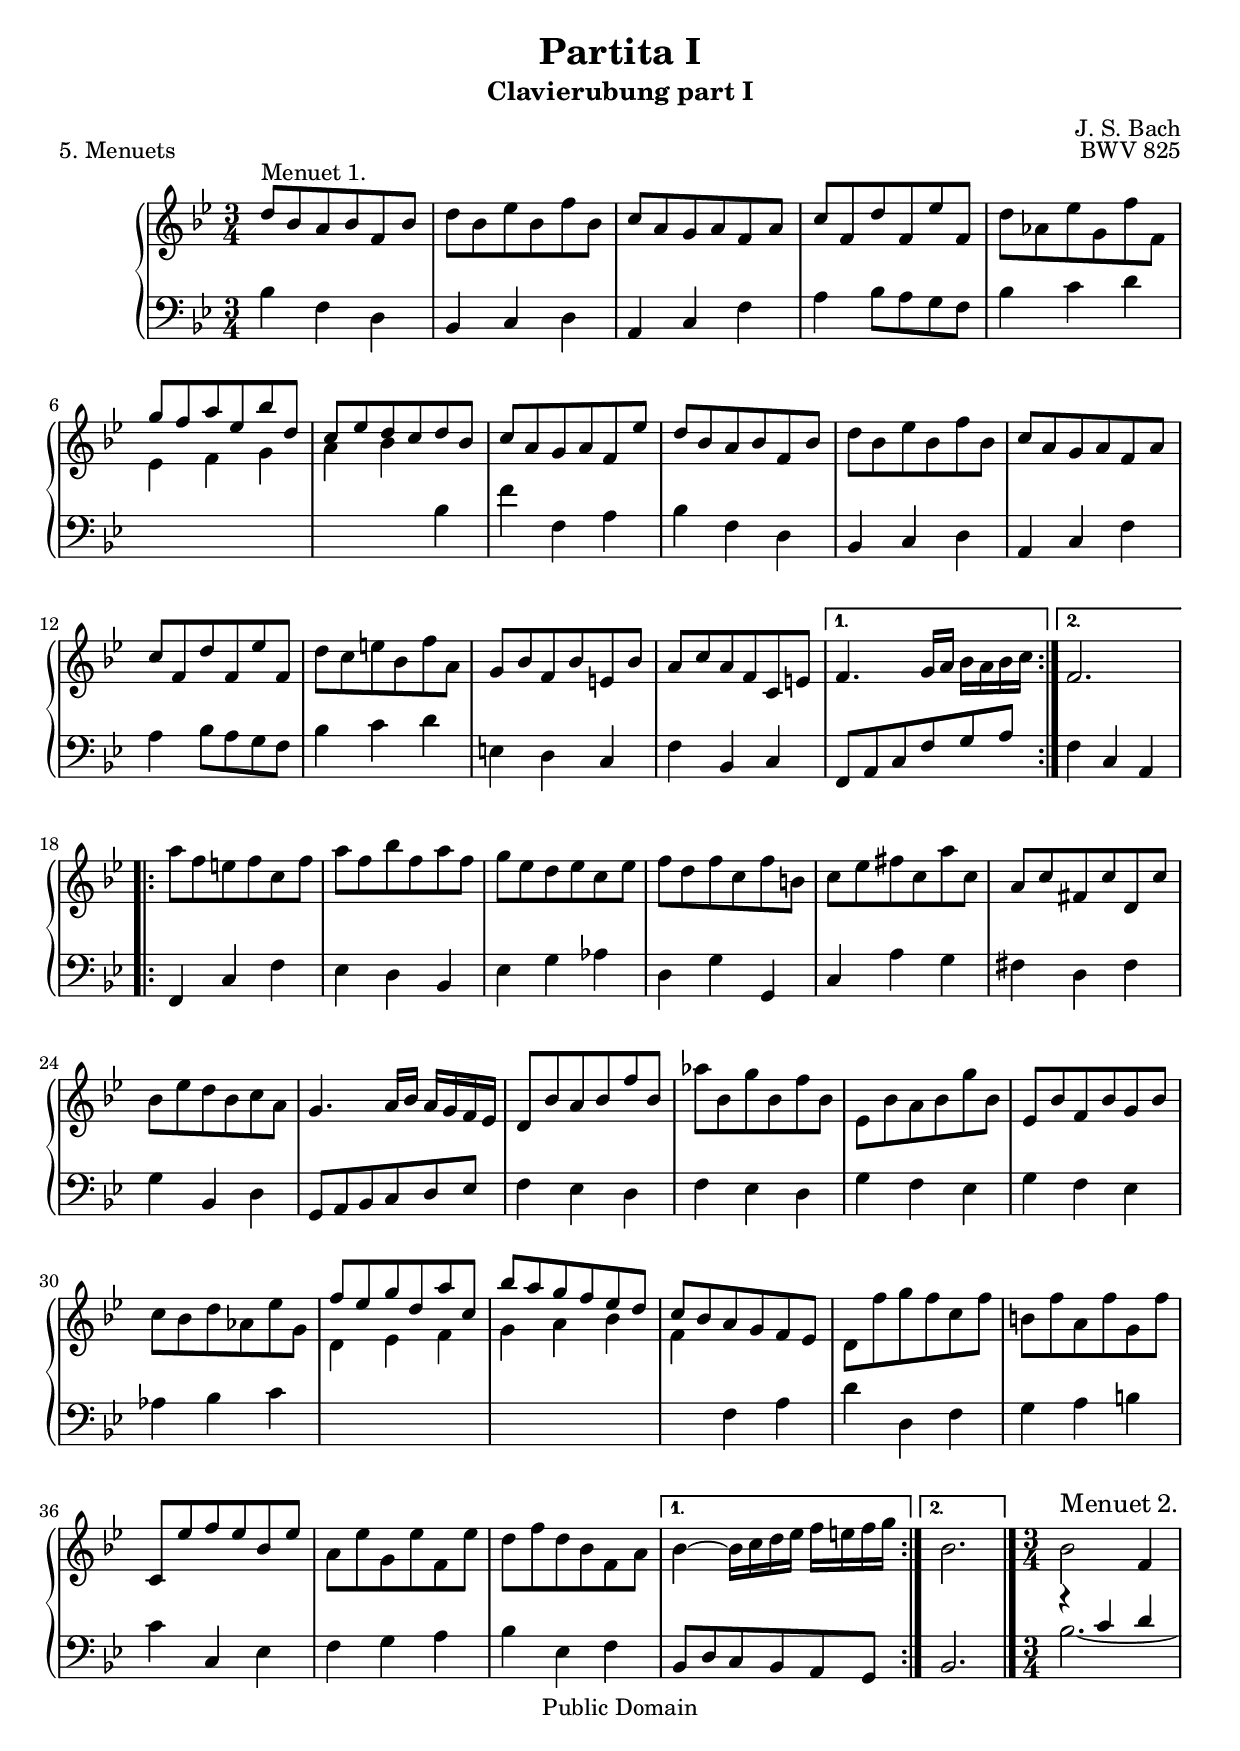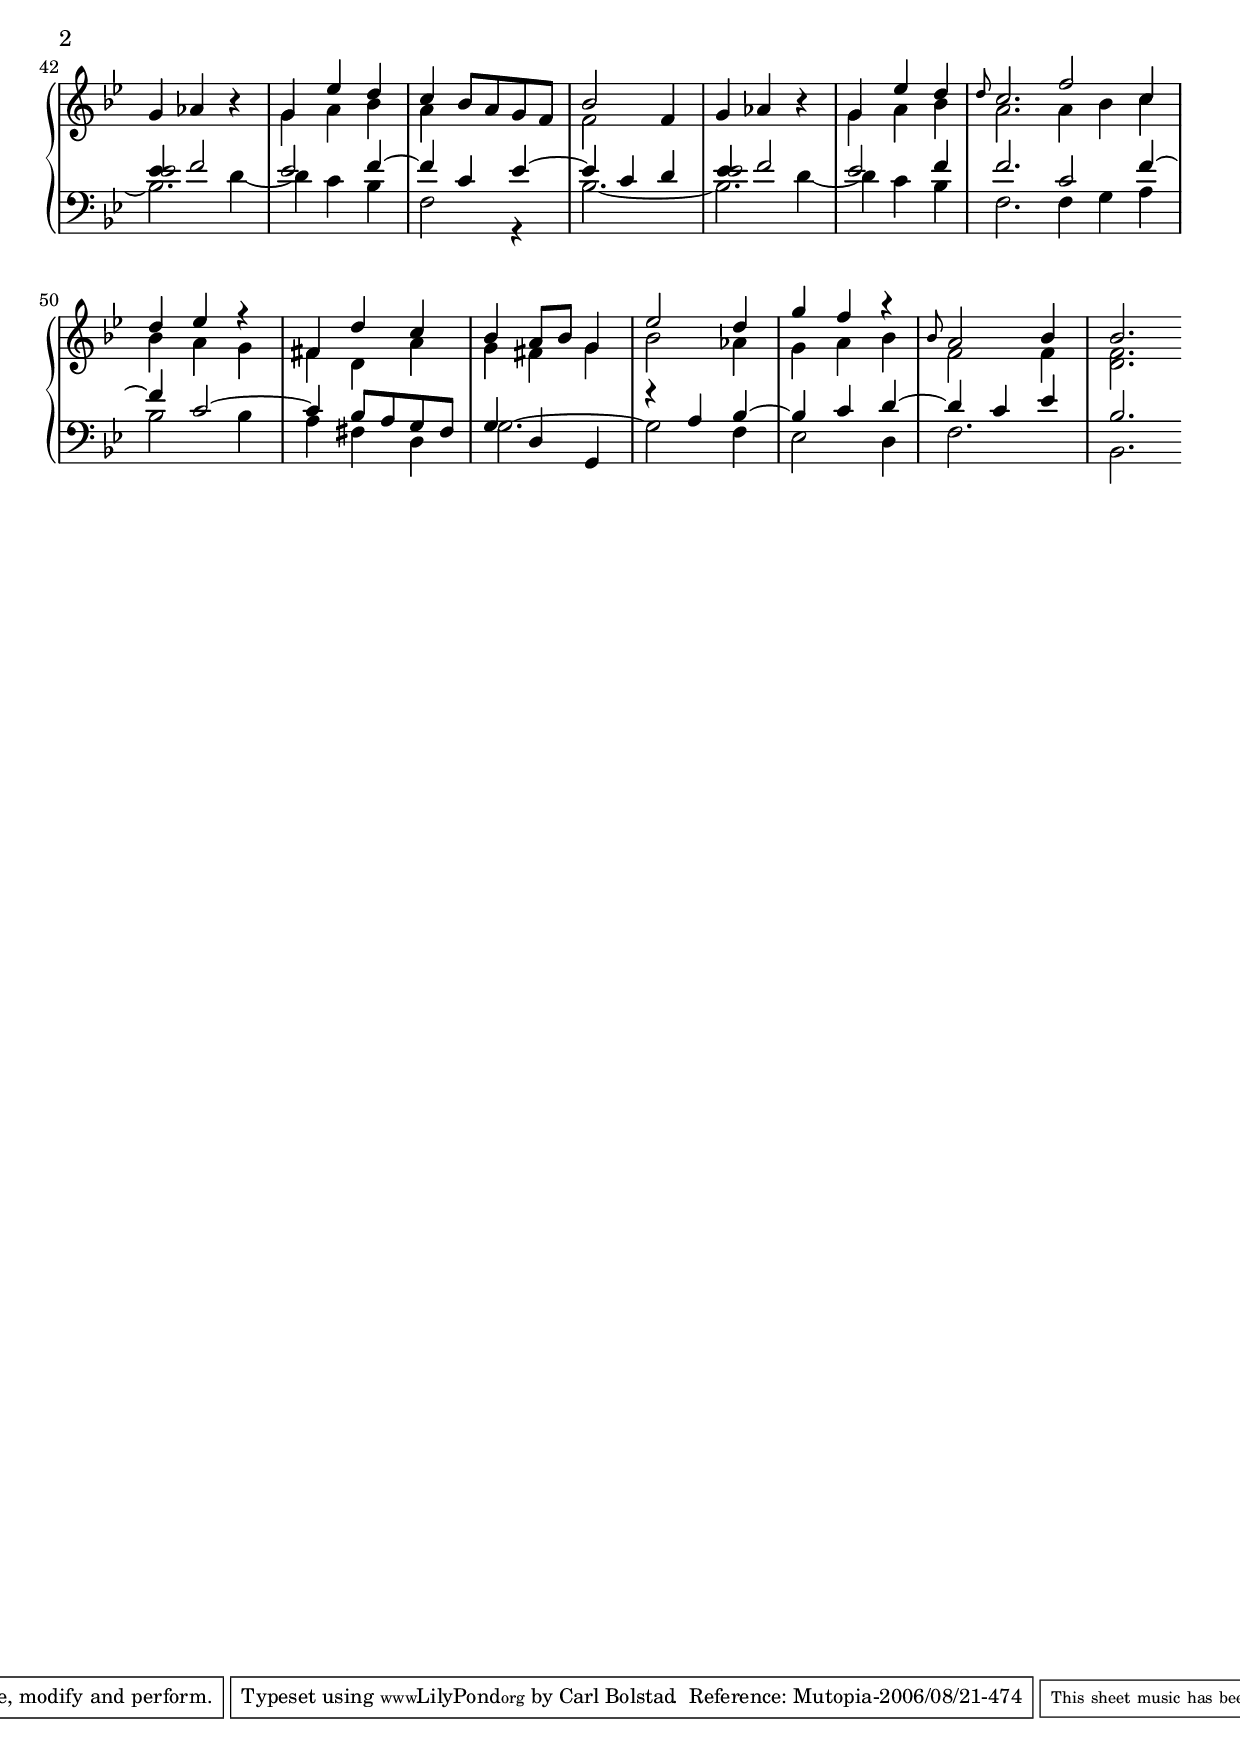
\version "2.7.40"

% Engraved by LilyPond, edited by Carl M. Bolstad on 1/29/2005.


\header {
  title = "Partita I"
  subtitle = "Clavierubung part I"
  composer = "J. S. Bach"
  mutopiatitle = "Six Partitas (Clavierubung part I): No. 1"
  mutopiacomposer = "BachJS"
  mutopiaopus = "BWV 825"
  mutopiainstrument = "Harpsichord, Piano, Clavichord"
  date = "1731"
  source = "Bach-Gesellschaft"
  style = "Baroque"
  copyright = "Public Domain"
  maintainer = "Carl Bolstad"
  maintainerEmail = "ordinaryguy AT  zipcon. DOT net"
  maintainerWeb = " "
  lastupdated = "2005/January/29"
  opus = "BWV 825"
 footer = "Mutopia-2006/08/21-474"
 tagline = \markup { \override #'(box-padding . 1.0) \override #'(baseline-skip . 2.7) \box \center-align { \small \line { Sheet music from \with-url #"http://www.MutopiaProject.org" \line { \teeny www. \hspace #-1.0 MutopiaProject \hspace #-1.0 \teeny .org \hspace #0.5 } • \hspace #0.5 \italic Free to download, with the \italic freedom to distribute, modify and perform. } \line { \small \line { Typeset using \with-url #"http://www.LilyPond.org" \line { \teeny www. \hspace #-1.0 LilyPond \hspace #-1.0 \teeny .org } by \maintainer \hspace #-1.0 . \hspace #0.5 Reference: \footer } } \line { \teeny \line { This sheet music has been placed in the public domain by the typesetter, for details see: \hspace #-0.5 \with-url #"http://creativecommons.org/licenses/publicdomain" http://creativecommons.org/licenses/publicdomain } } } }
}


% Now just pull in the files for the fifth movement by reference:

% Fifth movement, the Sarabande:

\version "2.7.40"
% The fifth movement of the first Partita of J. S. Bach, set for Mutopia
% by Carl Bolstad on 1/29/2005.

% Some function definitions:
cu = {\change Staff = "up" \stemDown}
cd = {\change Staff = "down" \stemNeutral}

% Voices for the 2nd half of the 2nd
% Minuet:

soprano = {
f'2 c4
d es r
fis, d' c
bes a8 bes g4
es'2 d4
g f r
\grace bes,8 a2 bes4
bes2.
}

alto = {
a4 bes c
bes a g fis d a'
g fis g
bes2 aes4
g a bes
f2 f4
<f d>2.
}

tenor = {
r4 c' d
\once \override Stem #'extra-offset = #'(0.1 . 0)
es f2
es2 f4~
f c es~
es c d
\once \override Stem #'extra-offset = #'(0.15 . 0)
es f2
es f4
f2.
% After the repeat barline:
c2 f4~
f c2~
c4 bes8 a g fis
g4 d g,
r a' bes~
bes c d~
d c es
bes2.
}

baritone = {
s2.
\once \override Stem #'transparent = ##t
\once \override NoteHead #'extra-offset = #'(-0.2 . 0)
es2 d4~
d c bes
f2 r4
s2.
\once \override Stem #'transparent = ##t
\once \override NoteHead #'extra-offset = #'(-0.2 . 0)
es'2 d4~
d c bes
f2.
%% Double bar %%%%%%
%% Let's put the rest of the notes
%% in the bass part.
}

bass = {
\stemDown
\tieDown bes2.~
bes
s
s
bes2.~ \tieDown
bes
s
s
%%%% Double Bar %%%%
f4 g a
bes2 bes4
a fis d
\tieUp g2.~
g2 f4
es2 d4
f2.
bes,2.
}
%************************************
%************************************
%*************************************
TopVoice =  \relative d'' {
\repeat volta 2 {
d8^\markup { "" \raise #1 { Menuet 1. } } bes a bes f bes |
d bes es bes f' bes,
c a g a f a
c f, d' f, es' f,
%************************************
% TopVoice measure 5
%************************************
d' aes es' g, f' f,
\stemUp g' f a es bes' d,
c es d c d bes
\stemNeutral c a g a f es'
d bes a bes f bes
%************************************
% TopVoice measure 10
%************************************
d bes es bes f' bes,
c a g a f a
c f, d' f, es' f,
d' c e bes f' a,
g bes f bes e, bes'
%************************************
% TopVoice measure 15
%************************************
a c a f c e
} % end of repeated 1st section;
  % here are the two endings:
\alternative {
    { f4. g16 a bes a bes c }
    { f,2. }
  }
% Next repeated section:
\repeat volta 2 {
a'8 f e f c f
a f bes f a f
g es d es c es
%************************************
% TopVoice measure 20
%************************************
f d f c f b,
c es fis c a' c,
a c fis, c' d, c'
bes es d bes c a
g4. a16 bes a g f es
%************************************
% TopVoice measure 25
%************************************
d8 bes' a bes f' bes,
aes' bes, g' bes, f' bes,
es, bes' a bes g' bes,
es, bes' f bes g bes
c bes d aes es' g,
%************************************
% TopVoice measure 30
%************************************
\stemUp f' es g d a' c,
bes' a g f es d
\stemNeutral
c bes a g f es
d f' g f c f
b, f' a, f' g, f'
c, es' f es bes es
a, es' g, es' f, es'
d f d bes f a
}
\alternative {
  { bes4~ bes16 c d es f e f g }
  { bes,2. \bar "|." }
  }
%%%%%%%%%%%%%%%%
% Menuet #2:
%%%%%%%%%%%%%%%%
\time 3/4
bes2^\markup { "" \raise #1 { \large { Menuet 2. } } } f4
g aes r
<<
  { g es' d | c }
  \\
  { g a bes | a }
>>
bes8 a g f
<< { bes2 } \\ { f } >> f4
g aes r
<<
  { g es' d | \grace d8 c2. }
  \\
  { g4 a bes | a2. }
>>
\bar ":|:"
<< { \soprano } \\ { \alto } >>
\bar ":|"
}
%************************************
%************************************
%************************************
% There's no middle voice in this one.
%MiddleVoice =  \relative d' {
% \stemDown 
%} 

%************************************
%************************************
%************************************
% Bass part, left hand:
BottomVoice = \relative {
\repeat volta 2 {
bes4 f d
bes c d
a c f
a bes8 a g f
%************************************
% BottomVoice measure 5
%************************************
bes4 c d
\cu es f g
a bes \cd bes,
f' f, a
bes f d
%************************************
% BottomVoice measure 10
%************************************
bes c d
a c f
a bes8 a g f
bes4 c d
e, d c
%************************************
% BottomVoice measure 15
%************************************
f bes, c
} % end of repeated section;
  % here are the endings:
\alternative {
  { f,8 a c f g a }
  { f4 c a }
 }
% Next repeated section:
\repeat volta 2 {
f c' f
es d bes
es g aes
d, g g,
c a' g
fis d fis
g bes, d
g,8 a bes c d es
f4 es d
f es d
g f es
g f es
aes bes c
\cu d es f
g a bes
f \cd f, a
d d, f
g a b
c c, es
f g a
bes es, f
}
\alternative {
  { bes,8 d c bes a g }
  { bes2. }
 }
%%%%%%%%%%%%%%%%%%%
% Second Minuet:
%%%%%%%%%%%%%%%%%%%
<< { \tenor } \\ { \baritone } \\ { \bass } >>
}
%************************************
%************************************
% The score, to put it all together:
%************************************
%************************************

\score {
  \context PianoStaff <<
    \context Staff = "up" {
     \set Staff.midiInstrument = #"harpsichord"
      {
      \key bes \major
      \time 3/4
%        <<
          { \TopVoice }
%        \\
%          { \MiddleVoice }
%        >>
     }
    }
    \context Staff = "down" {
     \set Staff.midiInstrument = #"harpsichord"
      {
      \key bes \major
      \time 3/4
      \clef bass
        \BottomVoice
     }
    }
  >>
  \layout { }
  \header { piece = "5. Menuets" }
  \midi { \tempo 4 = 107 }
}

